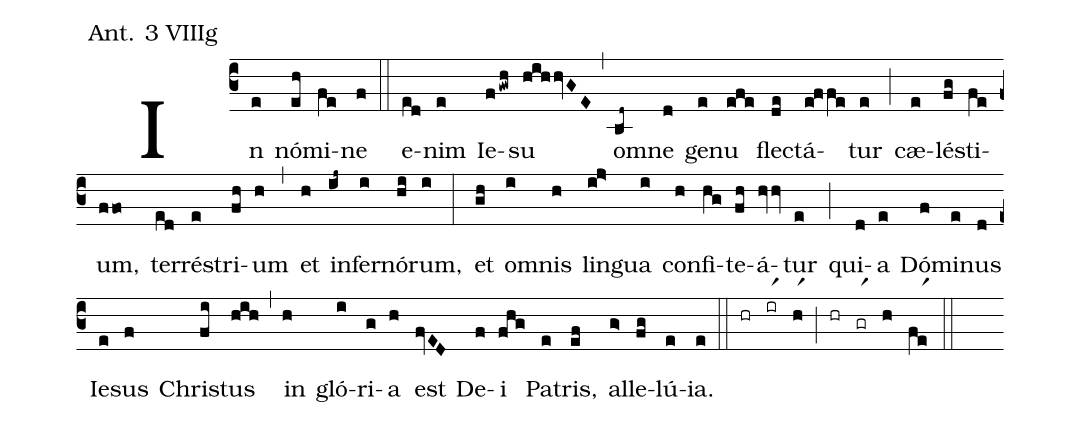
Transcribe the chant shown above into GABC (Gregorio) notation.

annotation: Ant. 3 VIIIg;
%%
(c3)In(e) nó(eh)mi(fe)ne(f) (::) e(ed)nim(e) Ie(fgwh)su(hihhvGE) (,) om(bd~)ne(d) ge(e)nu(efe) fle(de)ctá(e!ffe)tur(e) (;) cæ(e)lé(fg)sti(fe)um,(ffo) ter(ed)ré(e)stri(fh)um(h) (,) et(h) in(ij~)fer(i)nó(hi)rum,(i) (:) et(gh) om(i)nis(h) lin(ij>)gua(i) con(h)fi(hg)te(fh)á(hvv)tur(e) (;) qui(d)a(e) Dó(f)mi(e)nus(d) Ie(e)sus(f) Chri(fi)stus(hih) (,) in(h) gló(i)ri(g)a(h) est(fvED) De(f)i(fhg) Pa(e)tris,(ef) al(g>)le(fg)lú(e)ia.(e) (::) (hr)(irr1)(hr1)(;)(hr)(grr1)(h)(fer1)(::)
